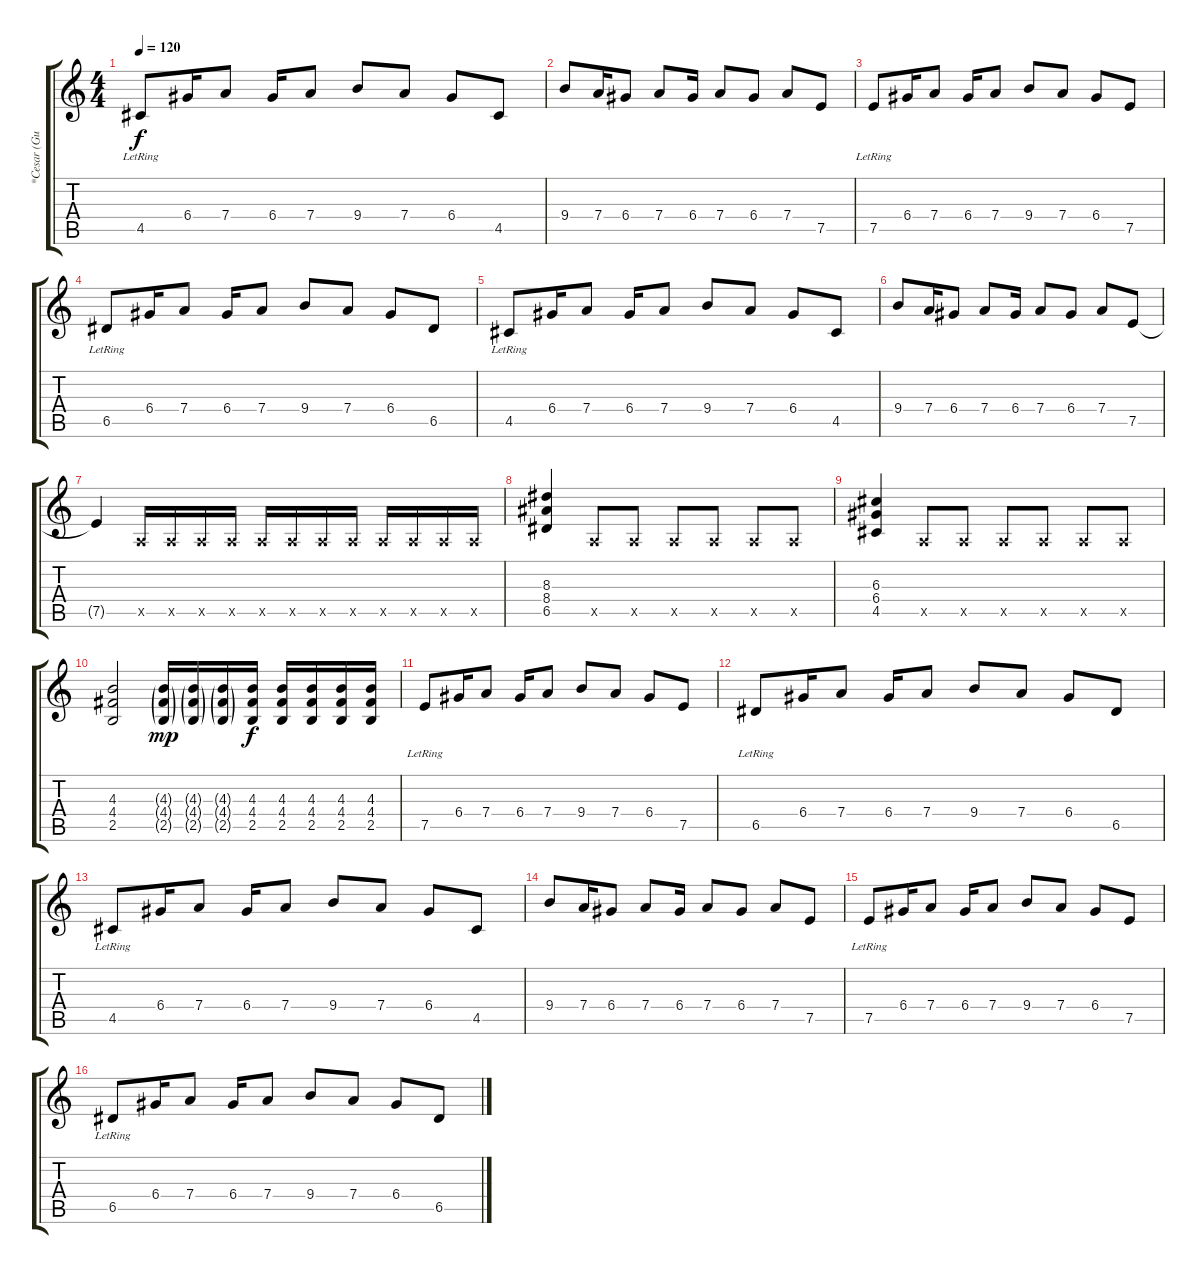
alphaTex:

\track ("*Cesar (Guitar I)" "*Cesar (Gu") {instrument distortionguitar}
\staff {score tabs}
\tuning (E4 B3 G3 D3 A2 E2) {hide}
\ts (4 4)
\tempo 120
\clef g2
\ks c
4.5{lr}.8{dy f instrument distortionguitar} 6.4.16 7.4.8 6.4.16 7.4.8 9.4.8 7.4.8 6.4.8 4.5.8 |
9.4.8 7.4.16 6.4.8 7.4.8 6.4.16 7.4.8 6.4.8 7.4.8 7.5.8 |
7.5{lr}.8{instrument distortionguitar} 6.4.16 7.4.8 6.4.16 7.4.8 9.4.8 7.4.8 6.4.8 7.5.8 |
6.5{lr}.8{instrument distortionguitar} 6.4.16 7.4.8 6.4.16 7.4.8 9.4.8 7.4.8 6.4.8 6.5.8 |
4.5{lr}.8{instrument distortionguitar} 6.4.16 7.4.8 6.4.16 7.4.8 9.4.8 7.4.8 6.4.8 4.5.8 |
9.4.8 7.4.16 6.4.8 7.4.8 6.4.16 7.4.8 6.4.8 7.4.8 7.5.8 |
7.5{t}.4 0.5{x}.16 0.5{x}.16 0.5{x}.16 0.5{x}.16 0.5{x}.16 0.5{x}.16 0.5{x}.16 0.5{x}.16 0.5{x}.16 0.5{x}.16 0.5{x}.16 0.5{x}.16 |
(8.3 8.4 6.5).4 0.5{x}.8 0.5{x}.8 0.5{x}.8 0.5{x}.8 0.5{x}.8 0.5{x}.8 |
(6.3 6.4 4.5).4 0.5{x}.8 0.5{x}.8 0.5{x}.8 0.5{x}.8 0.5{x}.8 0.5{x}.8 |
(4.3 4.4 2.5).2 (4.3{g} 4.4{g} 2.5{g}).16{dy mp} (4.3{g} 4.4{g} 2.5{g}).16 (4.3{g} 4.4{g} 2.5{g}).16 (4.3 4.4 2.5).16{dy f} (4.3 4.4 2.5).16 (4.3 4.4 2.5).16 (4.3 4.4 2.5).16 (4.3 4.4 2.5).16 |
7.5{lr}.8{instrument distortionguitar} 6.4.16 7.4.8 6.4.16 7.4.8 9.4.8 7.4.8 6.4.8 7.5.8 |
6.5{lr}.8{instrument distortionguitar} 6.4.16 7.4.8 6.4.16 7.4.8 9.4.8 7.4.8 6.4.8 6.5.8 |
4.5{lr}.8{instrument distortionguitar} 6.4.16 7.4.8 6.4.16 7.4.8 9.4.8 7.4.8 6.4.8 4.5.8 |
9.4.8 7.4.16 6.4.8 7.4.8 6.4.16 7.4.8 6.4.8 7.4.8 7.5.8 |
7.5{lr}.8{instrument distortionguitar} 6.4.16 7.4.8 6.4.16 7.4.8 9.4.8 7.4.8 6.4.8 7.5.8 |
6.5{lr}.8{instrument distortionguitar} 6.4.16 7.4.8 6.4.16 7.4.8 9.4.8 7.4.8 6.4.8 6.5.8
